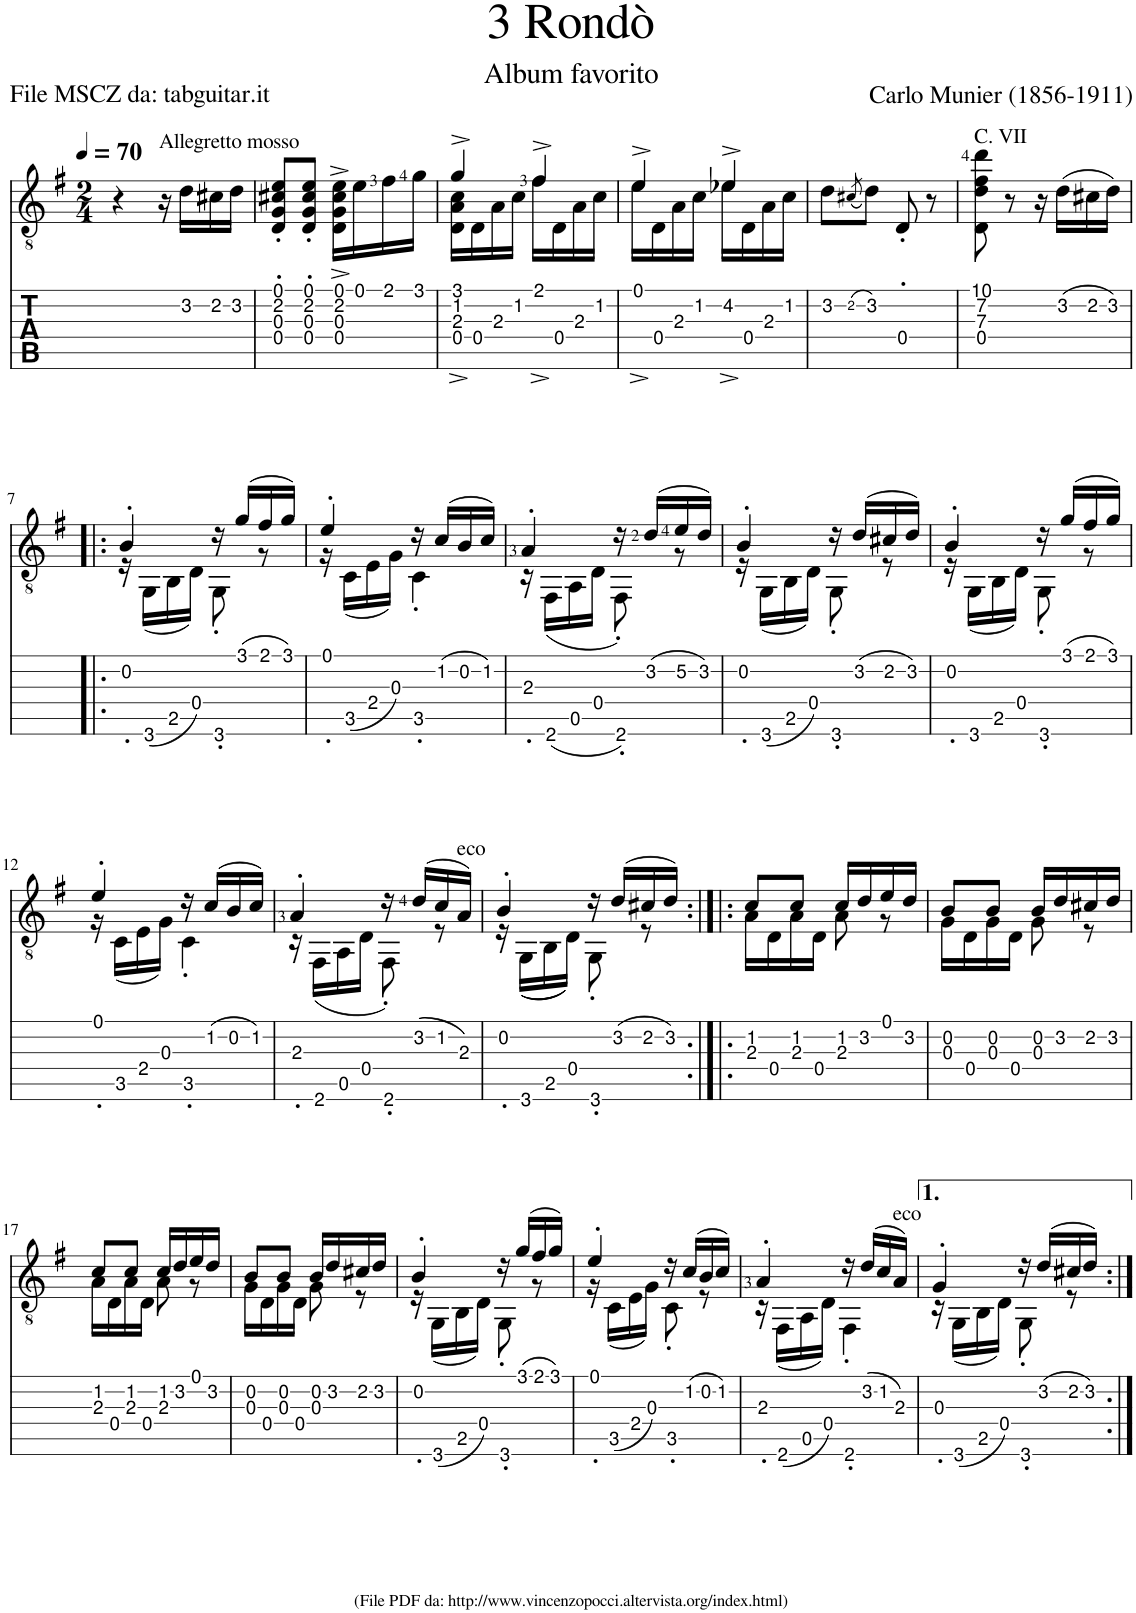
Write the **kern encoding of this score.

**kern	**kern
*part1	*part1
*staff2	*staff1
*I"Guitar	*
*I'Guit.	*
*stria6	*
*	*clefGv2
*k[f#]	*k[f#]
*M2/4	*M2/4
*MM70	*MM70
=1	=1
4r	4r
!	!LO:TX:a:t=Allegretto mosso
16r	16r
16dLL	16d\LL
16c#	16c#X\
16dJJ	16d\JJ
=2	=2
8D'\ 8G'\ 8c#'\ 8e'\L	8D/' 8G/' 8c#X/' 8e/'L
8D'\ 8G'\ 8c#'\ 8e'\J	8D/' 8G/' 8c#/' 8e/'J
16D^\ 16G^\ 16c#^\ 16e^\LL	16D\^ 16G\^ 16c#\^ 16e\^LL
16eJ	16e\
16f#L	16f#\
16gJJ	16g\JJ
=3	=3
*^	*^
4g^	16D\ 16A\ 16c\LL	4g^/	16D\ 16A\ 16c\LL
.	16DJ	.	16D\
.	16AL	.	16A\
.	16cJJ	.	16c\JJ
4f#^	16f#LL	4f#^/	16f#\LL
.	16DJ	.	16D\
.	16AL	.	16A\
.	16cJJ	.	16c\JJ
=4	=4	=4	=4
4e^	16eLL	4e^/	16e\LL
.	16DJ	.	16D\
.	16AL	.	16A\
.	16cJJ	.	16c\JJ
4e-^	16e-LL	4e-X^/	16e-\LL
.	16DJ	.	16D\
.	16AL	.	16A\
.	16cJJ	.	16c\JJ
*v	*v	*	*
*	*v	*v
=5	=5
8dL	8d\L
qc#	(8qc#X/
8dJ	8d\J)
8D'	8D'/
8r	8r
=6	=6
!	!LO:TX:a:t=C. VII
8D 8d 8f# 8dd	8D\ 8d\ 8f#\ 8dd\
8r	8r
16r	16r
16dLL	(16d\LL
16c#	16c#X\
16dJJ	16d\JJ)
!!LO:LB:g=z
=7!|:	=7!|:
*^	*^
4B'	16r	4B'/	16r
.	16GGLL	.	(16GG\LL
.	16BB	.	16BB\
.	16DJJ	.	16D\JJ)
16r	8GG'	16r	8GG'\
16gLL	.	(16g/LL	.
16f#	8r	16f#/	8r
16gJJ	.	16g/JJ)	.
=8	=8	=8	=8
4e'	16r	4e'/	16r
.	16CLL	.	(16C\LL
.	16E	.	16E\
.	16GJJ	.	16G\JJ)
16r	4C'	16r	4C'\
16cLL	.	(16c/LL	.
16B	.	16B/	.
16cJJ	.	16c/JJ)	.
=9	=9	=9	=9
4A'	16r	4A'/	16r
.	16FF#LL	.	(16FF#\LL
.	16AA	.	16AA\
.	16DJJ	.	16D\JJ
16r	8FF#'	16r	8FF#'\)
16dLL	.	(16d/LL	.
16e	8r	16e/	8r
16dJJ	.	16d/JJ)	.
=10	=10	=10	=10
4B'	16r	4B'/	16r
.	16GGLL	.	(16GG\LL
.	16BB	.	16BB\
.	16DJJ	.	16D\JJ)
16r	8GG'	16r	8GG'\
16dLL	.	(16d/LL	.
16c#	8r	16c#X/	8r
16dJJ	.	16d/JJ)	.
=11	=11	=11	=11
4B'	16r	4B'/	16r
.	16GGLL	.	(16GG\LL
.	16BB	.	16BB\
.	16DJJ	.	16D\JJ)
16r	8GG'	16r	8GG'\
16gLL	.	(16g/LL	.
16f#	8r	16f#/	8r
16gJJ	.	16g/JJ)	.
!!LO:LB:g=z	!!
=12	=12	=12	=12
4e'	16r	4e'/	16r
.	16CLL	.	(16C\LL
.	16E	.	16E\
.	16GJJ	.	16G\JJ)
16r	4C'	16r	4C'\
16cLL	.	(16c/LL	.
16B	.	16B/	.
16cJJ	.	16c/JJ)	.
=13	=13	=13	=13
4A'	16r	4A'/	16r
.	16FF#LL	.	(16FF#\LL
.	16AA	.	16AA\
.	16DJJ	.	16D\JJ
16r	8FF#'	16r	8FF#'\)
16dLL	.	(16d/LL	.
16c	8r	16c/	8r
!	!	!LO:TX:a:t=eco	!
16AJJ	.	16A/JJ)	.
=14	=14	=14	=14
4B'	16r	4B'/	16r
.	16GGLL	.	((16GG\LL
.	16BB	.	16BB\
.	16DJJ	.	16D\JJ))
16r	8GG'	16r	8GG'\
16dLL	.	(16d/LL	.
16c#X	8r	16c#X/	8r
16dJJ	.	16d/JJ)	.
=15:|!|:	=15:|!|:	=15:|!|:	=15:|!|:
8cL	16ALL	8c/L	16A\LL
.	16DJ	.	16D\
8cJ	16AL	8c/J	16A\
.	16DJJ	.	16D\JJ
16cLL	8A	16c/LL	8A\
16dJ	.	16d/	.
16eL	8r	16e/	8r
16dJJ	.	16d/JJ	.
=16	=16	=16	=16
8BL	16GLL	8B/L	16G\LL
.	16DJ	.	16D\
8BJ	16GL	8B/J	16G\
.	16DJJ	.	16D\JJ
16BLL	8G	16B/LL	8G\
16dJ	.	16d/	.
16c#L	8r	16c#X/	8r
16dJJ	.	16d/JJ	.
!!LO:LB:g=z	!!
=17	=17	=17	=17
8cL	16ALL	8c/L	16A\LL
.	16DJ	.	16D\
8cJ	16AL	8c/J	16A\
.	16DJJ	.	16D\JJ
16cLL	8A	16c/LL	8A\
16dJ	.	16d/	.
16eL	8r	16e/	8r
16dJJ	.	16d/JJ	.
=18	=18	=18	=18
8BL	16GLL	8B/L	16G\LL
.	16DJ	.	16D\
8BJ	16GL	8B/J	16G\
.	16DJJ	.	16D\JJ
16BLL	8G	16B/LL	8G\
16dJ	.	16d/	.
16c#L	8r	16c#X/	8r
16dJJ	.	16d/JJ	.
=19	=19	=19	=19
4B'	16r	4B'/	16r
.	16GGLL	.	(16GG\LL
.	16BB	.	16BB\
.	16DJJ	.	16D\JJ)
16r	8GG'	16r	8GG'\
16gLL	.	(16g/LL	.
16f#	8r	16f#/	8r
16gJJ	.	16g/JJ)	.
=20	=20	=20	=20
4e'	16r	4e'/	16r
.	16CLL	.	(16C\LL
.	16E	.	16E\
.	16GJJ	.	16G\JJ)
16r	8C'	16r	8C'\
16cLL	.	(16c/LL	.
16B	8r	16B/	8r
16cJJ	.	16c/JJ)	.
=21	=21	=21	=21
4A'	16r	4A'/	16r
.	16FF#LL	.	(16FF#\LL
.	16AA	.	16AA\
.	16DJJ	.	16D\JJ)
16r	4FF#'	16r	4FF#'\
16dLL	.	(16d/LL	.
16c	.	16c/	.
!	!	!LO:TX:a:t=eco	!
16AJJ	.	16A/JJ)	.
=22	=22	=22	=22
4G'	16r	4G'/	16r
.	16GGLL	.	(16GG\LL
.	16BB	.	16BB\
.	16DJJ	.	16D\JJ)
16r	8GG'	16r	8GG'\
16dLL	.	(16d/LL	.
16c#	8r	16c#X/	8r
16dJJ	.	16d/JJ)	.
*v	*v	*	*
*	*v	*v
=:|!	=:|!
*-	*-
